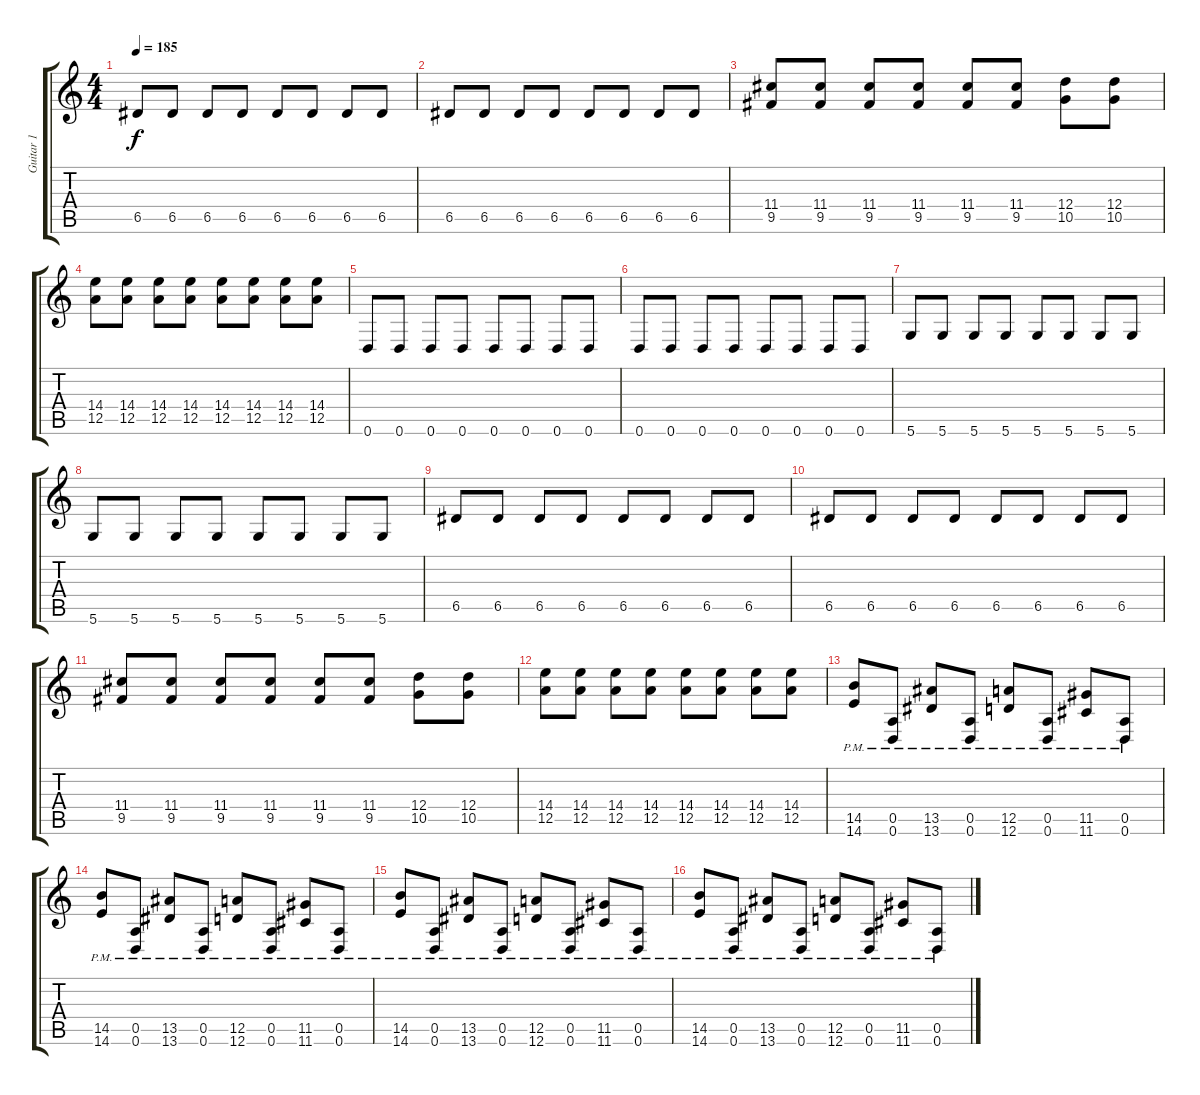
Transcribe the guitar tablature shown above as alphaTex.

\track ("Guitar 1" "Guitar 1") {instrument distortionguitar}
\staff {score tabs}
\tuning (E4 B3 G3 D3 A2 D2) {hide}
\ts (4 4)
\tempo 185
\clef g2
\ks c
6.5.8{dy f} 6.5.8 6.5.8 6.5.8 6.5.8 6.5.8 6.5.8 6.5.8 |
6.5.8 6.5.8 6.5.8 6.5.8 6.5.8 6.5.8 6.5.8 6.5.8 |
(11.4 9.5).8 (11.4 9.5).8 (11.4 9.5).8 (11.4 9.5).8 (11.4 9.5).8 (11.4 9.5).8 (12.4 10.5).8 (12.4 10.5).8 |
(14.4 12.5).8 (14.4 12.5).8 (14.4 12.5).8 (14.4 12.5).8 (14.4 12.5).8 (14.4 12.5).8 (14.4 12.5).8 (14.4 12.5).8 |
0.6.8 0.6.8 0.6.8 0.6.8 0.6.8 0.6.8 0.6.8 0.6.8 |
0.6.8 0.6.8 0.6.8 0.6.8 0.6.8 0.6.8 0.6.8 0.6.8 |
5.6.8 5.6.8 5.6.8 5.6.8 5.6.8 5.6.8 5.6.8 5.6.8 |
5.6.8 5.6.8 5.6.8 5.6.8 5.6.8 5.6.8 5.6.8 5.6.8 |
6.5.8 6.5.8 6.5.8 6.5.8 6.5.8 6.5.8 6.5.8 6.5.8 |
6.5.8 6.5.8 6.5.8 6.5.8 6.5.8 6.5.8 6.5.8 6.5.8 |
(11.4 9.5).8 (11.4 9.5).8 (11.4 9.5).8 (11.4 9.5).8 (11.4 9.5).8 (11.4 9.5).8 (12.4 10.5).8 (12.4 10.5).8 |
(14.4 12.5).8 (14.4 12.5).8 (14.4 12.5).8 (14.4 12.5).8 (14.4 12.5).8 (14.4 12.5).8 (14.4 12.5).8 (14.4 12.5).8 |
(14.5{pm} 14.6{pm}).8 (0.5{pm} 0.6{pm}).8 (13.5{pm} 13.6{pm}).8 (0.5{pm} 0.6{pm}).8 (12.5{pm} 12.6{pm}).8 (0.5{pm} 0.6{pm}).8 (11.5{pm} 11.6{pm}).8 (0.5{pm} 0.6{pm}).8 |
(14.5{pm} 14.6{pm}).8 (0.5{pm} 0.6{pm}).8 (13.5{pm} 13.6{pm}).8 (0.5{pm} 0.6{pm}).8 (12.5{pm} 12.6{pm}).8 (0.5{pm} 0.6{pm}).8 (11.5{pm} 11.6{pm}).8 (0.5{pm} 0.6{pm}).8 |
(14.5{pm} 14.6{pm}).8 (0.5{pm} 0.6{pm}).8 (13.5{pm} 13.6{pm}).8 (0.5{pm} 0.6{pm}).8 (12.5{pm} 12.6{pm}).8 (0.5{pm} 0.6{pm}).8 (11.5{pm} 11.6{pm}).8 (0.5{pm} 0.6{pm}).8 |
(14.5{pm} 14.6{pm}).8 (0.5{pm} 0.6{pm}).8 (13.5{pm} 13.6{pm}).8 (0.5{pm} 0.6{pm}).8 (12.5{pm} 12.6{pm}).8 (0.5{pm} 0.6{pm}).8 (11.5{pm} 11.6{pm}).8 (0.5{pm} 0.6{pm}).8
